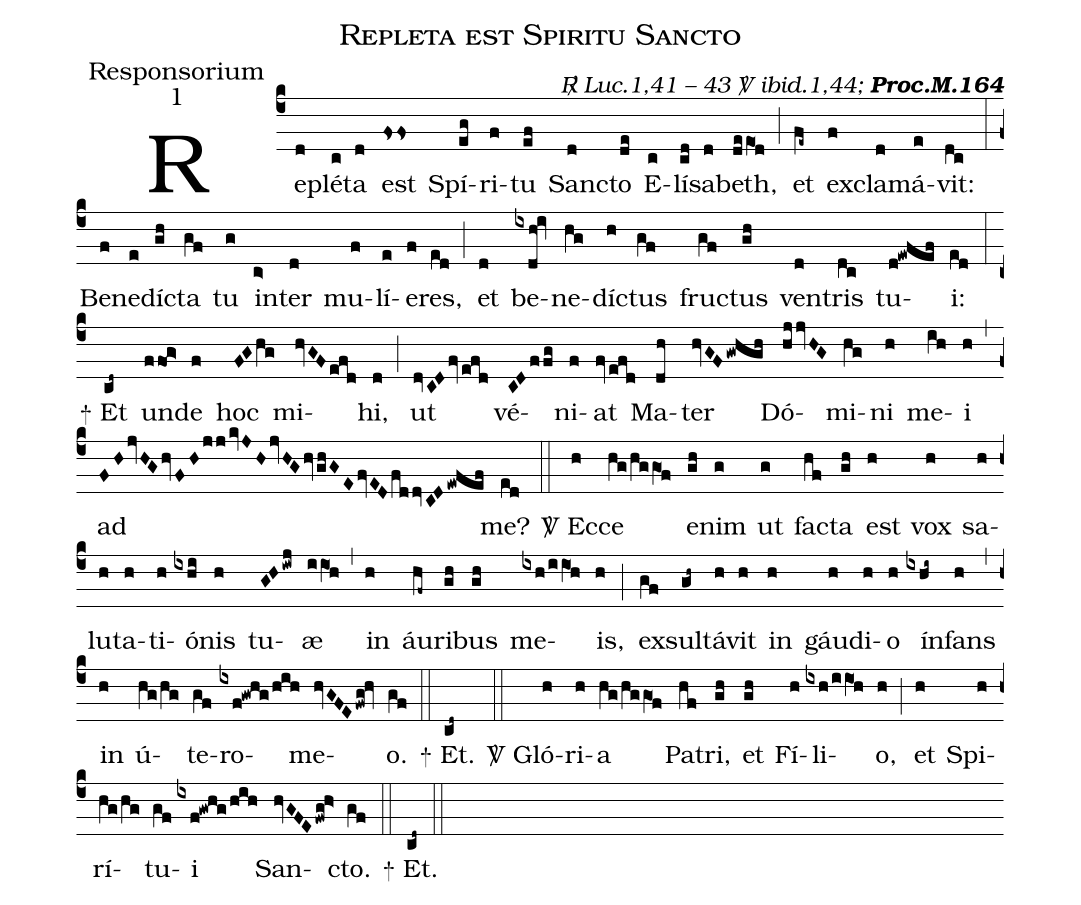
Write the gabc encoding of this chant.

name:Repleta est Spiritu Sancto;
office-part:Responsorium;
mode:1;
commentary:{\itshape\mdseries \Rbar\  Luc.1,41 -- 43 \Vbar\   ibid.1,44;\/} {\bfseries Proc.M.164};
%%
(c4) Re(d)plé(c)ta(d) est(Fss) Spí(eg)ri(f)tu(ef) Sanc(d)to(de) E(c)lí(cd)sa(d)beth,(deeO1d) (;)
et(fe~) ex(f)cla(d)má(e)vit:(dc) (:)
Be(f)ne(e)díc(gh)ta(gf) tu(g) in(c>)ter(d) mu(f)lí(e)e(f)res,(ed) (;)
et(d) be(ixdh!iv)ne(hg)díc(h)tus(gf) fru(gf)ctus(gh) ven(d)tris(dc) tu(d!ewfef)i:(ed) (:)
<sp>+</sp> Et(cd~) un(ffo1!g>)de(f) hoc(FGhg) mi(hvGFefd)hi,(d) (;)
ut(dvCDfvefd) vé(CDffg)ni(f)at(fvefd) Ma(dh)ter(hvGFgwhgh) Dó(hjjvHG)mi(hg)ni(h) me(ih)i(h) (,)
ad(FHjvHGhvFHjjkvJHjvHGhvghGEfvEDfddvCDewfef) me?(ed) (::)
<sp>V/</sp> Ec(h)ce(hg/hggO1f) e(gh)nim(g) ut(g) fact(hf)a(gh) est(h) vox(h) sa(h)lu(h)ta(h)ti(h)ó(ixhi)nis(h) tu(GHiwj)æ(iiO1h) (,)
in(h) áu(hf~)ri(gh)bus(gh) me(ixh/iiO1h)is,(h) (;)
ex(gf)sul(gh~)tá(h)vit(h) in(h) gáu(h)di(h)o(h) ín(ixhi~)fans(h) (,)
in(h) ú(hg/hg)te(gf)ro(ixf!gwhg/hih)me(hvGFEfwg!hv)o.(gf) (::)
<sp>+</sp> Et.(cd~) (::)
<sp>V/</sp> Gló(h)ri(h)a(hg/hggO1f) Pa(hf)tri,(gh) et(gh) Fí(h)li(ixh/iiO1!h)o,(h) (;)
et(h) Spi(h)rí(hg/hg)tu(gf)i(ixf!gwhg/hih) San(hvGFEfwg!h>)cto.(gf) (::)
<sp>+</sp> Et.(cd~) (::)
